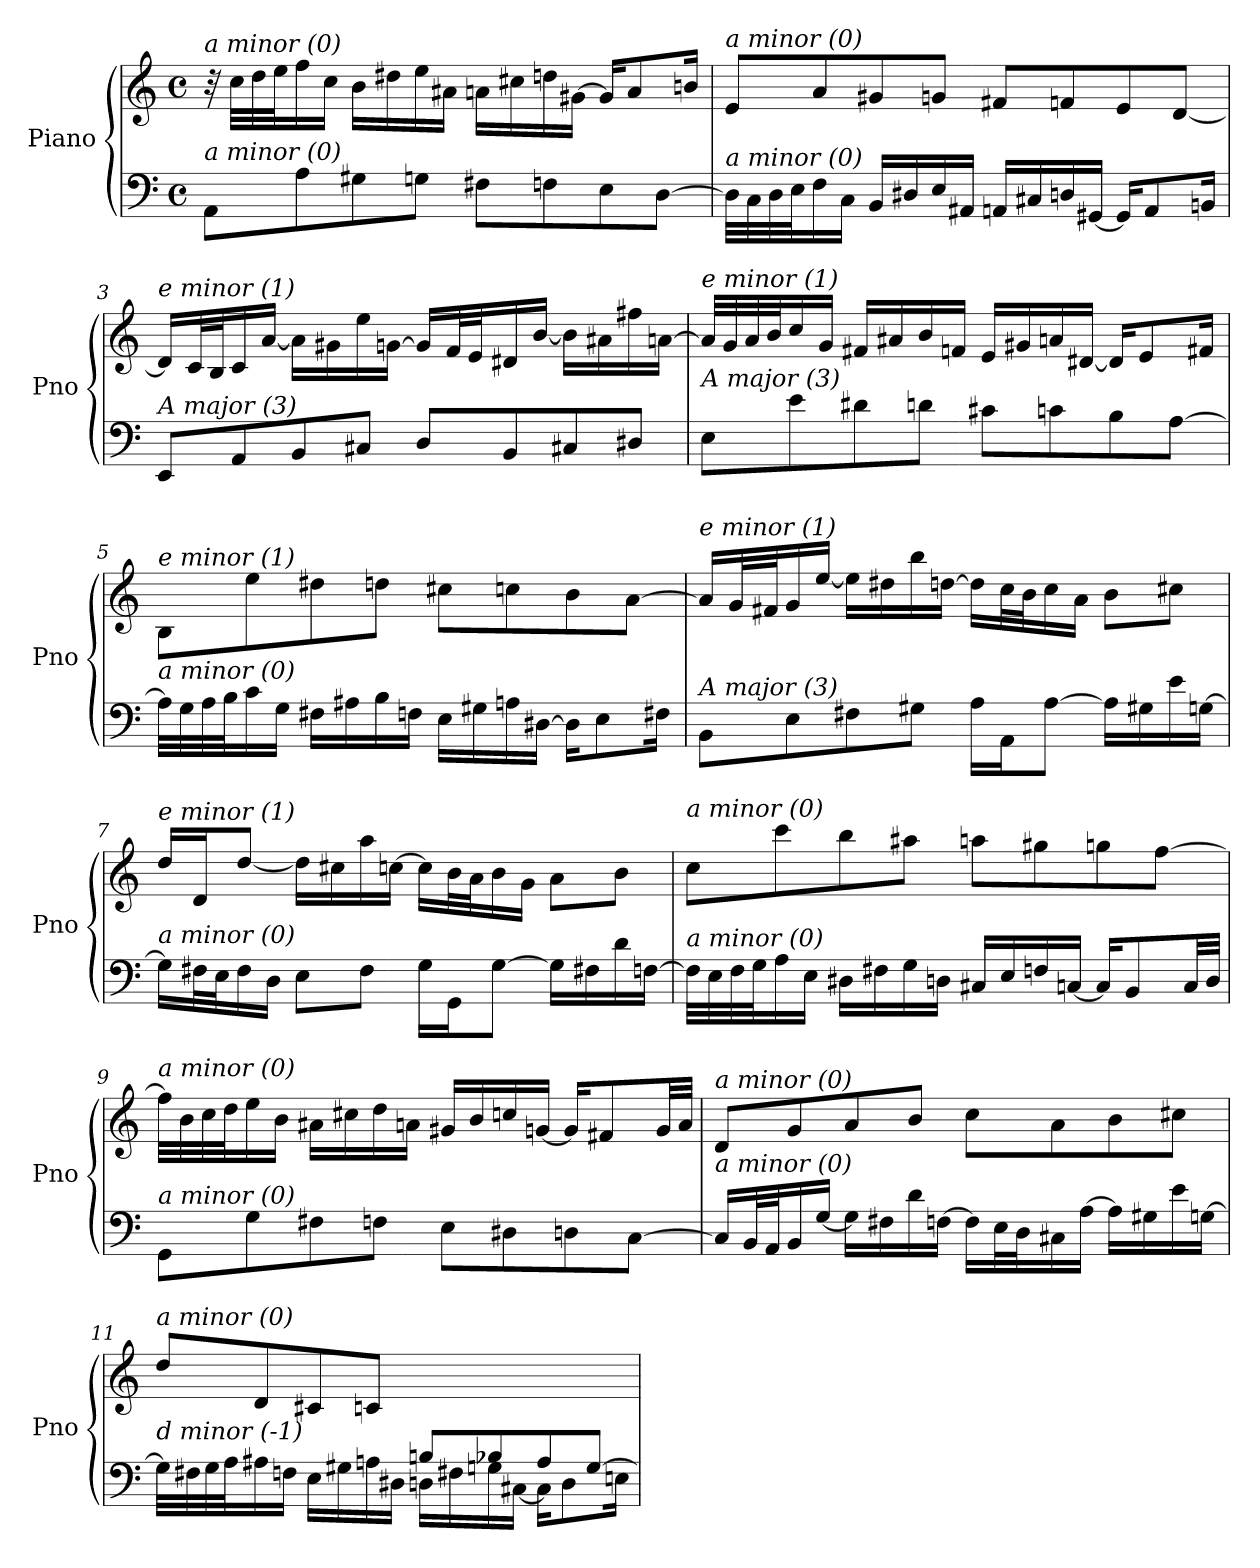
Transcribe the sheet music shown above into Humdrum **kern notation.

**kern	**kern
*part1	*part1
*staff2	*staff1
*I"Piano	*
*I'Pno	*
*clefF4	*clefG2
*k[]	*k[]
*M4/4	*M4/4
*met(c)	*met(c)
=1	=1
!	!LO:TX:i:t=a minor (0)
!LO:TX:i:t=a minor (0)	!
8AA/L	32r
.	32cc\LLL
.	32dd\
.	32ee\J
8A\	16ff\
.	16cc\JJ
8G#X\	16b\LL
.	16dd#X\
8Gn\J	16ee\
.	16a#Xi\JJ
8F#X\L	16a\LL
.	16cc#X\
8Fn\	16ddn\
.	[16g#X\JJ
8E\	16g#/KL]
.	8a/
[8D\J	.
.	16bn/Jk
=2	=2
!	!LO:TX:i:t=a minor (0)
!LO:TX:i:t=a minor (0)	!
32D\LLL]	8e/L
32C\	.
32D\	.
32E\J	.
16F\	8a/
16C\JJ	.
16BB/LL	8g#X/
16D#X/	.
16E/	8gn/J
16AA#Xi/JJ	.
16AA/LL	8f#X/L
16C#X/	.
16Dn/	8fn/
[16GG#X/JJ	.
16GG#/KL]	8e/
8AA/	.
.	[8d/J
16BBn/Jk	.
!!LO:LB:g=z
=3	=3
!	!LO:TX:i:t=e minor (1)
!LO:TX:i:t=A major (3)	!
8EE/L	16d/LL]
.	32c/L
.	32B/J
8AA/	16c/
.	[16a/JJ
8BB/	16a\LL]
.	16g#X\
8C#X/J	16ee\
.	[16gn\JJ
8D/L	16g/LL]
.	32f/L
.	32e/J
8BB/	16d#X/
.	[16b/JJ
8C#X/	16b\LL]
.	16a#X\
8D#X/J	16ff#X\
.	[16an\JJ
=4	=4
!	!LO:TX:i:t=e minor (1)
!LO:TX:i:t=A major (3)	!
8E\L	32a/LLL]
.	32g/
.	32a/
.	32b/J
8e\	16cc/
.	16g/JJ
8d#X\	16f#X/LL
.	16a#X/
8dn\J	16b/
.	16fn/JJ
8c#X\L	16e/LL
.	16g#X/
8cn\	16an/
.	[16d#X/JJ
8B\	16d#/KL]
.	8e/
[8A\J	.
.	16f#X/Jk
!!LO:LB:g=z
=5	=5
!	!LO:TX:i:t=e minor (1)
!LO:TX:i:t=a minor (0)	!
32A\LLL]	8B/L
32G\	.
32A\	.
32B\J	.
16c\	8ee\
16G\JJ	.
16F#X\LL	8dd#X\
16A#X\	.
16B\	8ddn\J
16Fn\JJ	.
16E\LL	8cc#X\L
16G#X\	.
16An\	8ccn\
[16D#X\JJ	.
16D#\KL]	8b\
8E\	.
.	[8a\J
16F#X\Jk	.
=6	=6
!	!LO:TX:i:t=e minor (1)
!LO:TX:i:t=A major (3)	!
8BB\L	16a/LL]
.	32g/L
.	32f#X/J
8E\	16g/
.	[16ee/JJ
8F#X\	16ee\LL]
.	16dd#X\
8G#X\J	16bb\
.	[16ddn\JJ
16A\LL	16dd\LL]
16AA\J	32cc\L
.	32b\J
[8A\J	16cc\
.	16a\JJ
16A\LL]	8b\L
16G#X\	.
16e\	8cc#X\J
[16Gn\JJ	.
!!LO:LB:g=z
=7	=7
!	!LO:TX:i:t=e minor (1)
!LO:TX:i:t=a minor (0)	!
16G\LL]	16dd/LL
32F#X\L	16d/J
32E\J	.
16F#\	[8dd/J
16D\JJ	.
8E\L	16dd\LL]
.	16cc#X\
8F#\J	16aa\
.	[16ccn\JJ
16G\LL	16cc\LL]
16GG\J	32b\L
.	32a\J
[8G\J	16b\
.	16g\JJ
16G\LL]	8a\L
16F#X\	.
16d\	8b\J
[16Fn\JJ	.
=8	=8
!	!LO:TX:i:t=a minor (0)
!LO:TX:i:t=a minor (0)	!
32F\LLL]	8cc\L
32E\	.
32F\	.
32G\J	.
16A\	8ccc\
16E\JJ	.
16D#X\LL	8bb\
16F#X\	.
16G\	8aa#Xi\J
16Dn\JJ	.
16C#X/LL	8aa\L
16E/	.
16Fn/	8gg#Xi\
[16Cn/JJ	.
16C/KL]	8gg\
8BB/	.
.	[8ff\J
32C/LL	.
32D/JJJ	.
!!LO:LB:g=z
=9	=9
!	!LO:TX:i:t=a minor (0)
!LO:TX:i:t=a minor (0)	!
8GG\L	32ff\LLL]
.	32b\
.	32cc\
.	32dd\J
8G\	16ee\
.	16b\JJ
8F#X\	16a#X\LL
.	16cc#X\
8Fn\J	16dd\
.	16an\JJ
8E\L	16g#X/LL
.	16b/
8D#Xi\	16ccn/
.	[16gn/JJ
8D\	16g/KL]
.	8f#X/
[8C\J	.
.	32g/LL
.	32a/JJJ
=10	=10
!	!LO:TX:i:t=a minor (0)
!LO:TX:i:t=a minor (0)	!
16C/LL]	8d/L
32BB/L	.
32AA/J	.
16BB/	8g/
[16G/JJ	.
16G\LL]	8a/
16F#X\	.
16d\	8b/J
[16Fn\JJ	.
16F\LL]	8cc\L
32E\L	.
32D\J	.
16C#X\	8a\
[16A\JJ	.
16A\LL]	8b\
16G#X\	.
16e\	8cc#X\J
[16Gn\JJ	.
!!LO:PB:g=z
=11	=11
*^	*
!	!	!LO:TX:i:t=a minor (0)
!LO:TX:i:t=d minor (-1)	!	!
2ryy	32G\LLL]	8dd/L
.	32F#X\	.
.	32G\	.
.	32A\J	.
.	16A#Xi\	8d/
.	16Fn\JJ	.
.	16E\LL	8c#X/
.	16G#X\	.
.	16A\	8cn/J
.	16D#Xi\JJ	.
8Bn/L	16D\LL	2ryy
.	16F#X\	.
8B-X/	16Gn\	.
.	[16C#X\JJ	.
8A/	16C#\KL]	.
.	8D\	.
[8G/J	.	.
.	16En\Jk	.
*v	*v	*
=	=
*-	*-
